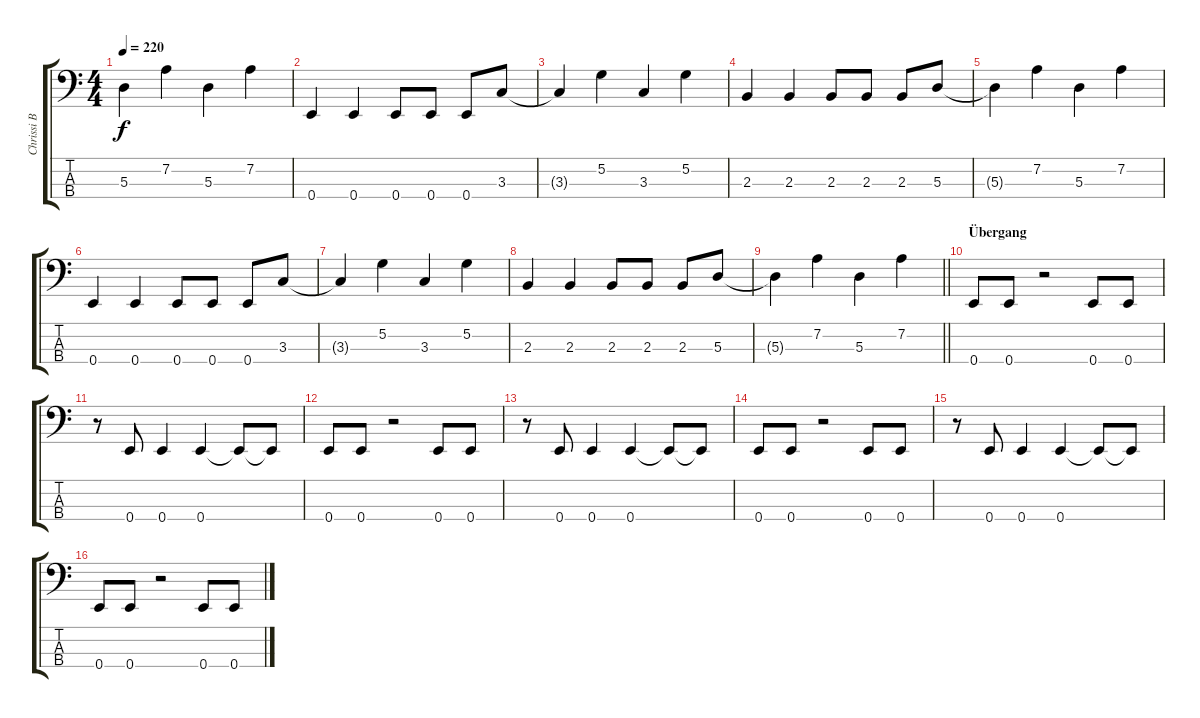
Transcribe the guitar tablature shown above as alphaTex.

\track ("Chrissi B" "Chrissi B") {instrument electricbassfinger}
\staff {score tabs}
\tuning (G2 D2 A1 E1) {hide}
\ts (4 4)
\tempo 220
\clef f4
\ks c
5.3{t}.4{dy f} 7.2.4 5.3.4 7.2.4 |
0.4.4 0.4.4 0.4.8 0.4.8 0.4.8 3.3.8 |
3.3{t}.4 5.2.4 3.3.4 5.2.4 |
2.3.4 2.3.4 2.3.8 2.3.8 2.3.8 5.3.8 |
5.3{t}.4 7.2.4 5.3.4 7.2.4 |
0.4.4 0.4.4 0.4.8 0.4.8 0.4.8 3.3.8 |
3.3{t}.4 5.2.4 3.3.4 5.2.4 |
2.3.4 2.3.4 2.3.8 2.3.8 2.3.8 5.3.8 |
\barLineRight lightlight
5.3{t}.4 7.2.4 5.3.4 7.2.4 |
\section ("" "Übergang")
0.4.8 0.4.8 r.2 0.4.8 0.4.8 |
r.8 0.4.8 0.4.4 0.4.4 0.4{t}.8 0.4{t}.8 |
0.4.8 0.4.8 r.2 0.4.8 0.4.8 |
r.8 0.4.8 0.4.4 0.4.4 0.4{t}.8 0.4{t}.8 |
0.4.8 0.4.8 r.2 0.4.8 0.4.8 |
r.8 0.4.8 0.4.4 0.4.4 0.4{t}.8 0.4{t}.8 |
0.4.8 0.4.8 r.2 0.4.8 0.4.8
